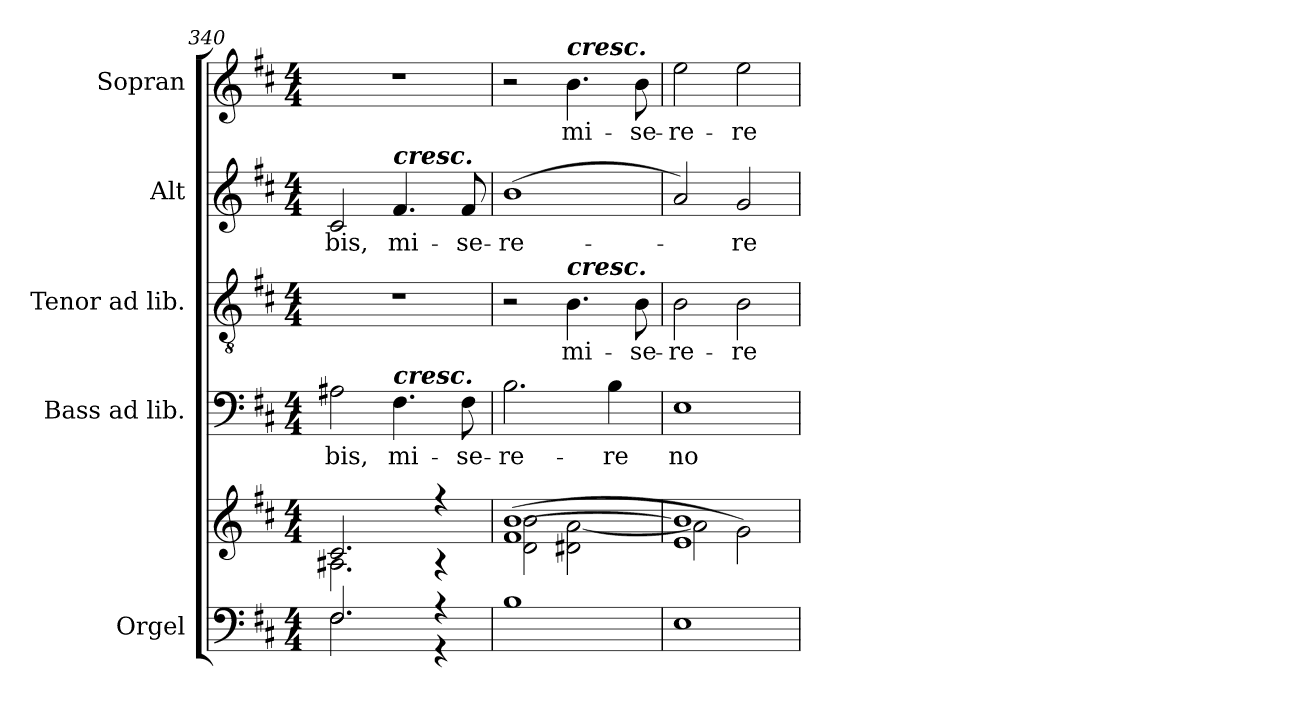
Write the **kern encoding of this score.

**kern	**kern	**kern	**text	**kern	**text	**kern	**text	**kern	**text
*part5	*part5	*part4	*part4	*part3	*part3	*part2	*part2	*part1	*part1
*staff6	*staff5	*staff4	*staff4	*staff3	*staff3	*staff2	*staff2	*staff1	*staff1
*I"Orgel	*	*I"Bass ad lib.	*	*I"Tenor ad lib.	*	*I"Alt	*	*I"Sopran	*
*I'Org.	*	*I'B.	*	*I'T.	*	*I'A.	*	*I'S.	*
*clefF4	*clefG2	*clefF4	*	*clefGv2	*	*clefG2	*	*clefG2	*
*k[f#c#]	*k[f#c#]	*k[f#c#]	*	*k[f#c#]	*	*k[f#c#]	*	*k[f#c#]	*
*D:	*D:	*D:	*	*D:	*	*D:	*	*D:	*
*M4/4	*M4/4	*M4/4	*	*M4/4	*	*M4/4	*	*M4/4	*
=340	=340	=340	=340	=340	=340	=340	=340	=340	=340
*^	*^	*	*	*	*	*	*	*	*
!	!	!	!	!	!LO:LY:b	!	!	!	!LO:LY:b	!	!
2.F#/	2.F#\	2.c#/	2.A#X\	2A#X\	-bis,	1r	.	2c#/	-bis,	1r	.
!	!	!	!	!	!	!	!	!LO:TX:a:Bi:t=cresc.	!	!	!
!	!	!	!	!LO:TX:a:Bi:t=cresc.	!	!	!	!	!	!	!
!	!	!	!	!	!LO:LY:b	!	!	!	!LO:LY:b	!	!
.	.	.	.	4.F#\	mi-	.	.	4.f#/	mi-	.	.
4r	4r	4r	4r	.	.	.	.	.	.	.	.
!	!	!	!	!	!LO:LY:b	!	!	!	!LO:LY:b	!	!
.	.	.	.	8F#\	-se-	.	.	8f#/	-se-	.	.
*v	*v	*	*	*	*	*	*	*	*	*	*
!!LO:PB:g=z
=341	=341	=341	=341	=341	=341	=341	=341	=341	=341	=341
!	!	!	!	!LO:LY:b	!	!	!	!LO:LY:b	!	!
1B	(>1f# [>1b	2d\ 2b\	2.B\	-re-	2r	.	(<1b	-re-	2r	.
!	!	!	!	!	!	!	!	!	!LO:TX:a:Bi:t=cresc.	!
!	!	!	!	!	!LO:TX:a:Bi:t=cresc.	!	!	!	!	!
!	!	!	!	!	!	!LO:LY:b	!	!	!	!LO:LY:b
.	.	2d#X\ [<2a\	.	.	4.B\	mi-	.	.	4.b\	mi-
!	!	!	!	!LO:LY:b	!	!	!	!	!	!
.	.	.	4B\	-re	.	.	.	.	.	.
!	!	!	!	!	!	!LO:LY:b	!	!	!	!LO:LY:b
.	.	.	.	.	8B\	-se-	.	.	8b\	-se-
=342	=342	=342	=342	=342	=342	=342	=342	=342	=342	=342
!	!	!	!	!LO:LY:b	!	!LO:LY:b	!	!	!	!LO:LY:b
1E	1e 1b]	2a\]	1E	no-	2B\	-re-	2a/)	.	2ee\	-re-
!	!	!	!	!	!	!LO:LY:b	!	!LO:LY:b	!	!LO:LY:b
.	.	2g\)	.	.	2B\	-re	2g/	-re	2ee\	-re
*	*v	*v	*	*	*	*	*	*	*	*
=	=	=	=	=	=	=	=	=	=
*-	*-	*-	*-	*-	*-	*-	*-	*-	*-
